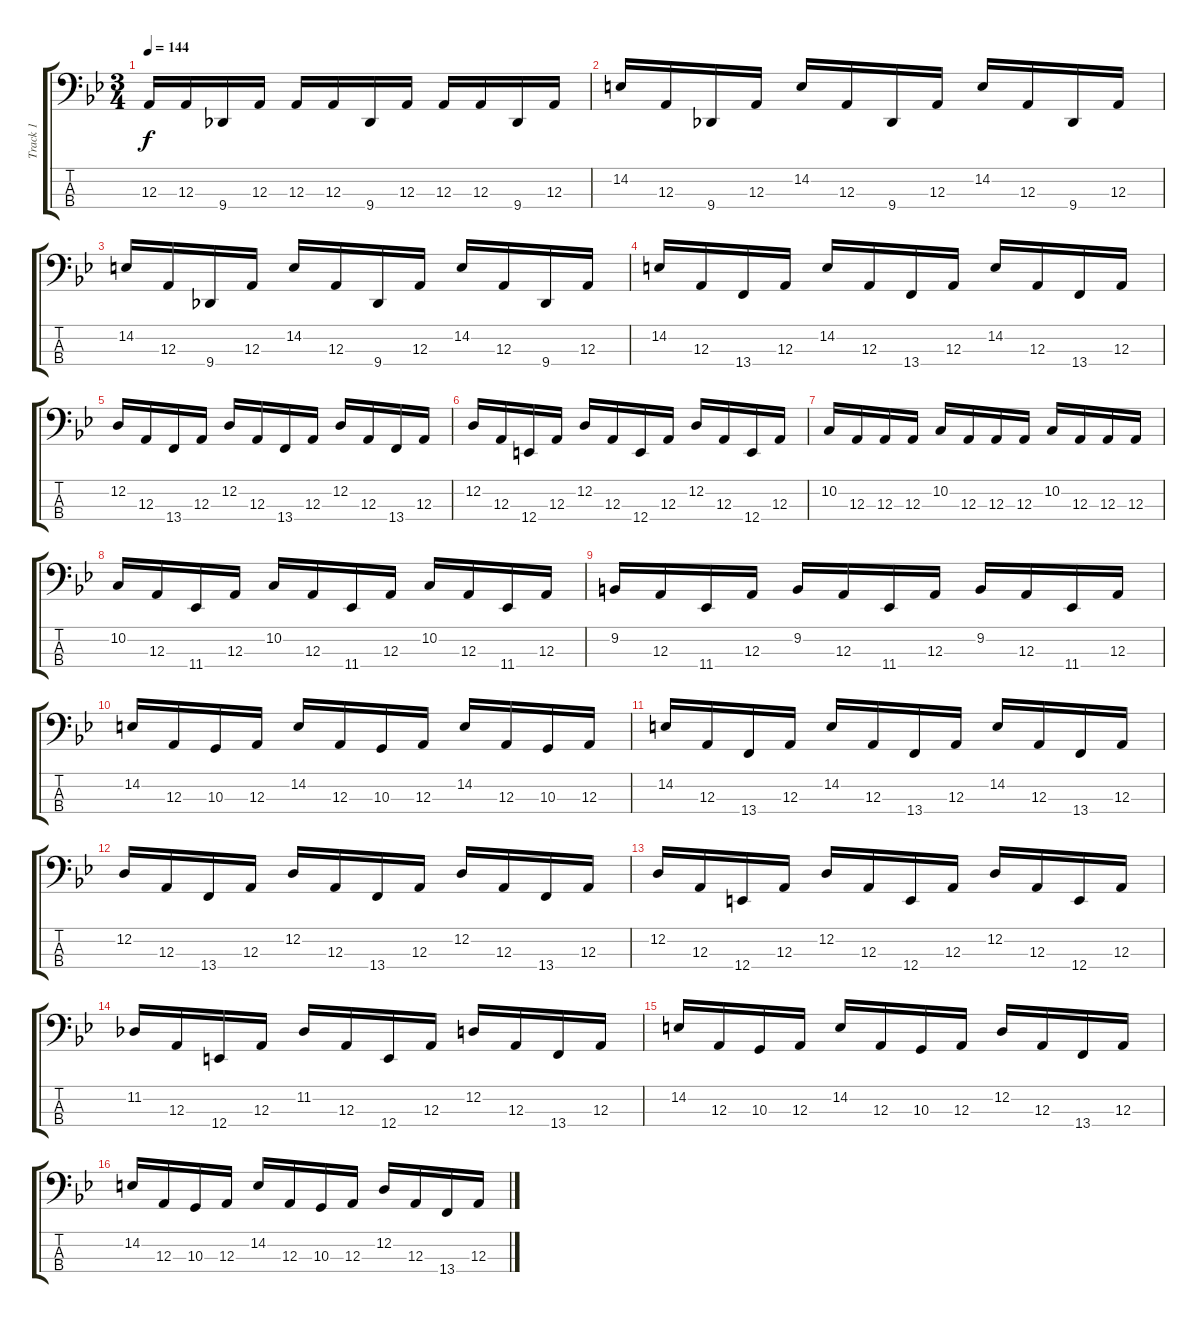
\track ("Track 1" "Track 1") {instrument cello}
\staff {score tabs}
\tuning (G2 D2 A1 E1) {hide}
\ts (3 4)
\tempo 144
\clef f4
\ks bb
12.3.16{dy f} 12.3.16 9.4.16 12.3.16 12.3.16 12.3.16 9.4.16 12.3.16 12.3.16 12.3.16 9.4.16 12.3.16 |
14.2.16 12.3.16 9.4.16 12.3.16 14.2.16 12.3.16 9.4.16 12.3.16 14.2.16 12.3.16 9.4.16 12.3.16 |
14.2.16 12.3.16 9.4.16 12.3.16 14.2.16 12.3.16 9.4.16 12.3.16 14.2.16 12.3.16 9.4.16 12.3.16 |
14.2.16 12.3.16 13.4.16 12.3.16 14.2.16 12.3.16 13.4.16 12.3.16 14.2.16 12.3.16 13.4.16 12.3.16 |
12.2.16 12.3.16 13.4.16 12.3.16 12.2.16 12.3.16 13.4.16 12.3.16 12.2.16 12.3.16 13.4.16 12.3.16 |
12.2.16 12.3.16 12.4.16 12.3.16 12.2.16 12.3.16 12.4.16 12.3.16 12.2.16 12.3.16 12.4.16 12.3.16 |
10.2.16 12.3.16 12.3.16 12.3.16 10.2.16 12.3.16 12.3.16 12.3.16 10.2.16 12.3.16 12.3.16 12.3.16 |
10.2.16 12.3.16 11.4.16 12.3.16 10.2.16 12.3.16 11.4.16 12.3.16 10.2.16 12.3.16 11.4.16 12.3.16 |
9.2.16 12.3.16 11.4.16 12.3.16 9.2.16 12.3.16 11.4.16 12.3.16 9.2.16 12.3.16 11.4.16 12.3.16 |
14.2.16 12.3.16 10.3.16 12.3.16 14.2.16 12.3.16 10.3.16 12.3.16 14.2.16 12.3.16 10.3.16 12.3.16 |
14.2.16 12.3.16 13.4.16 12.3.16 14.2.16 12.3.16 13.4.16 12.3.16 14.2.16 12.3.16 13.4.16 12.3.16 |
12.2.16 12.3.16 13.4.16 12.3.16 12.2.16 12.3.16 13.4.16 12.3.16 12.2.16 12.3.16 13.4.16 12.3.16 |
12.2.16 12.3.16 12.4.16 12.3.16 12.2.16 12.3.16 12.4.16 12.3.16 12.2.16 12.3.16 12.4.16 12.3.16 |
11.2.16 12.3.16 12.4.16 12.3.16 11.2.16 12.3.16 12.4.16 12.3.16 12.2.16 12.3.16 13.4.16 12.3.16 |
14.2.16 12.3.16 10.3.16 12.3.16 14.2.16 12.3.16 10.3.16 12.3.16 12.2.16 12.3.16 13.4.16 12.3.16 |
14.2.16 12.3.16 10.3.16 12.3.16 14.2.16 12.3.16 10.3.16 12.3.16 12.2.16 12.3.16 13.4.16 12.3.16
